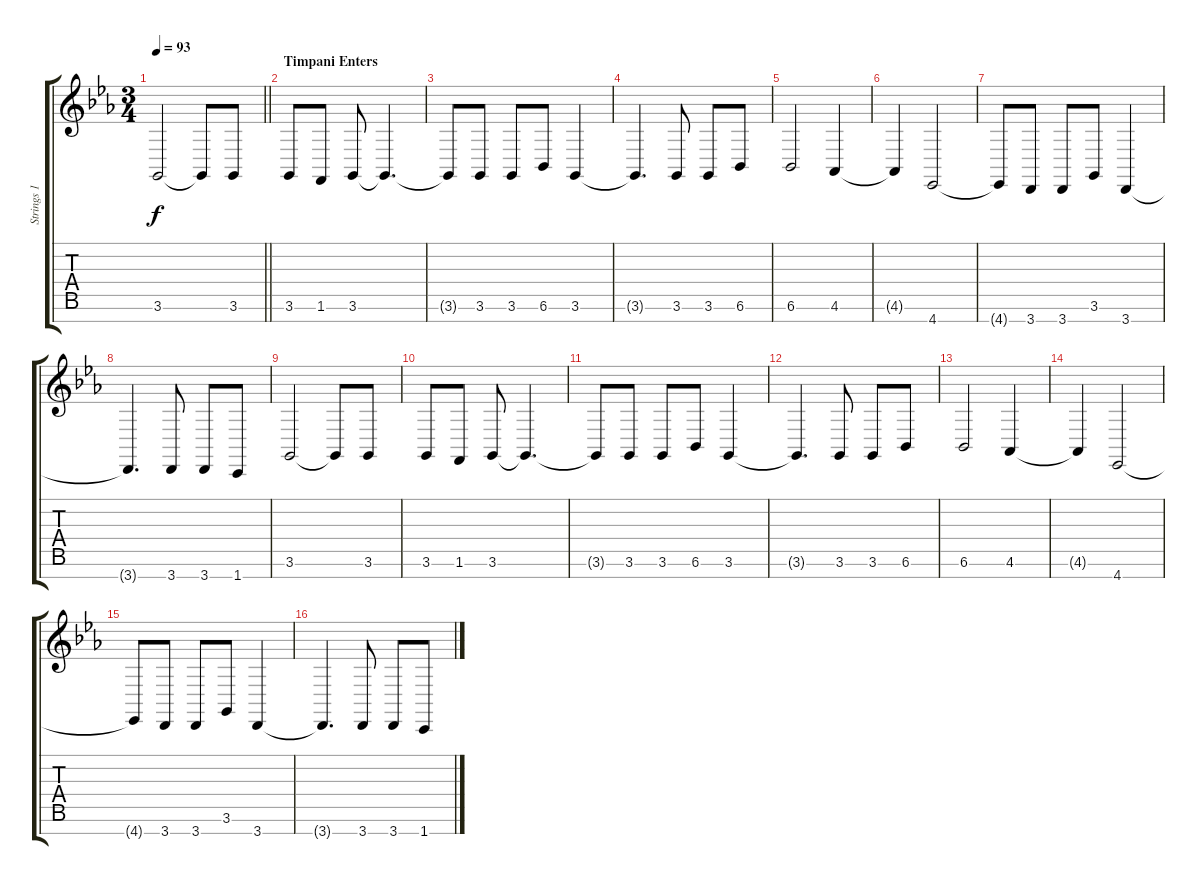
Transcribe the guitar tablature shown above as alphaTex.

\track ("Strings 1" "Strings 1") {instrument synthstrings1}
\staff {score tabs}
\tuning (E4 B3 G3 D3 A2 E2 B1) {hide}
\ts (3 4)
\tempo 93
\clef g2
\barLineRight lightlight
\ks cminor
3.6.2{dy f} 3.6{t}.8 3.6.8 |
\section ("" "Timpani Enters")
3.6.8 1.6.8 3.6.8 3.6{t}.4{d} |
3.6{t}.8 3.6.8 3.6.8 6.6.8 3.6.4 |
3.6{t}.4{d} 3.6.8 3.6.8 6.6.8 |
6.6.2 4.6.4 |
4.6{t}.4 4.7.2 |
4.7{t}.8 3.7.8 3.7.8 3.6.8 3.7.4 |
3.7{t}.4{d} 3.7.8 3.7.8 1.7.8 |
3.6.2 3.6{t}.8 3.6.8 |
3.6.8 1.6.8 3.6.8 3.6{t}.4{d} |
3.6{t}.8 3.6.8 3.6.8 6.6.8 3.6.4 |
3.6{t}.4{d} 3.6.8 3.6.8 6.6.8 |
6.6.2 4.6.4 |
4.6{t}.4 4.7.2 |
4.7{t}.8 3.7.8 3.7.8 3.6.8 3.7.4 |
3.7{t}.4{d} 3.7.8 3.7.8 1.7.8
